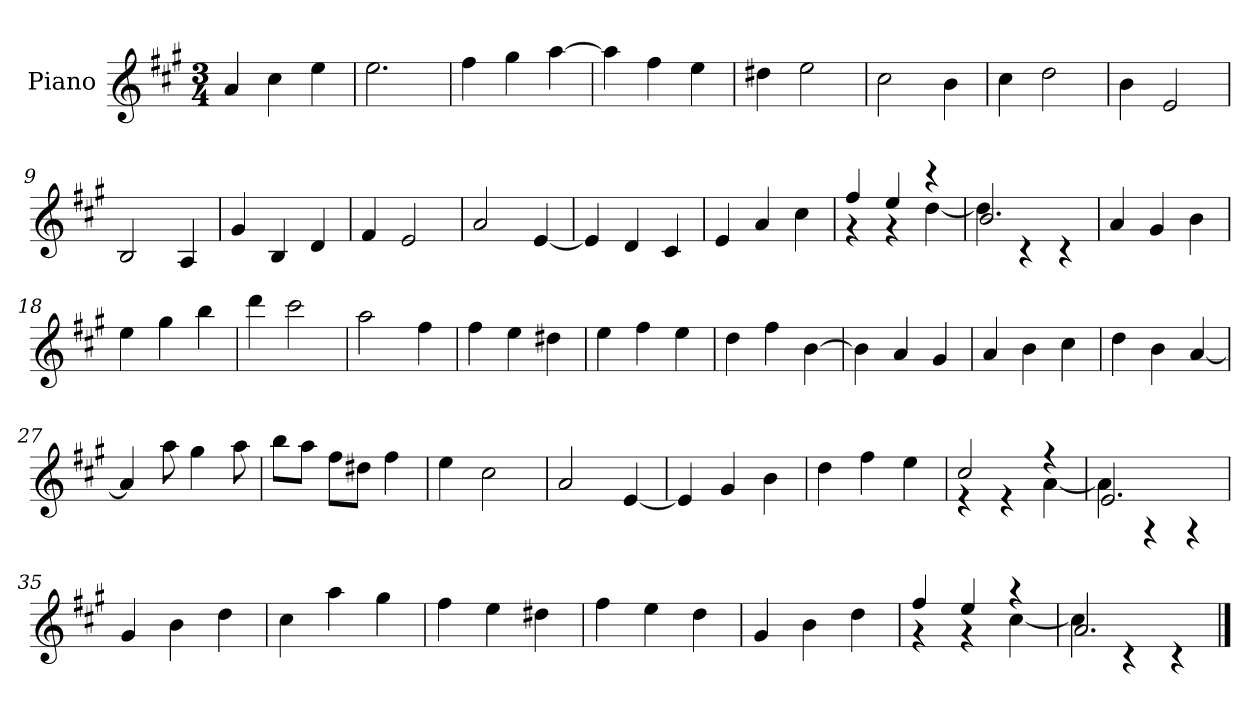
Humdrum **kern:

**kern
*part1
*staff1
*I"Piano
*I'P-no
*clefG2
*k[f#c#g#]
*M3/4
*MM177
=1
4a/
4cc#\
4ee\
=2
2.ee\
=3
4ff#\
4gg#\
[4aa\
=4
4aa\]
4ff#\
4ee\
=5
4dd#X\
2ee\
=6
2cc#\
4b\
=7
4cc#\
2dd\
=8
4b\
2e/
=9
2B/
4A/
=10
4g#/
4B/
4d/
=11
4f#/
2e/
=12
2a/
[4e/
!!LO:LB:g=z
=13
4e/]
4d/
4c#/
=14
4e/
4a/
4cc#\
=15
*^
4ff#/	4r
4ee/	4r
4r	[4dd\
=16	=16
2.b/	4dd\]
.	4r
.	4r
*v	*v
=17
4a/
4g#/
4b\
=18
4ee\
4gg#\
4bb\
=19
4ddd\
2ccc#\
=20
2aa\
4ff#\
=21
4ff#\
4ee\
4dd#X\
=22
4ee\
4ff#\
4ee\
=23
4dd\
4ff#\
[4b\
!!LO:LB:g=z
=24
4b\]
4a/
4g#/
=25
4a/
4b\
4cc#\
=26
4dd\
4b\
[4a/
=27
4a/]
8aa\
4gg#\
8aa\
=28
8bb\L
8aa\J
8ff#\L
8dd#X\J
4ff#\
=29
4ee\
2cc#\
=30
2a/
[4e/
=31
4e/]
4g#/
4b\
=32
4dd\
4ff#\
4ee\
=33
*^
2cc#/	4r
.	4r
4r	[4a\
!!LO:LB:g=z	!!
=34	=34
2.e/	4a\]
.	4r
.	4r
*v	*v
=35
4g#/
4b\
4dd\
=36
4cc#\
4aa\
4gg#\
=37
4ff#\
4ee\
4dd#X\
=38
4ff#\
4ee\
4dd\
=39
4g#/
4b\
4dd\
=40
*^
4ff#/	4r
4ee/	4r
4r	[4cc#\
=41	=41
2.a/	4cc#\]
.	4r
.	4r
*v	*v
==
*-
